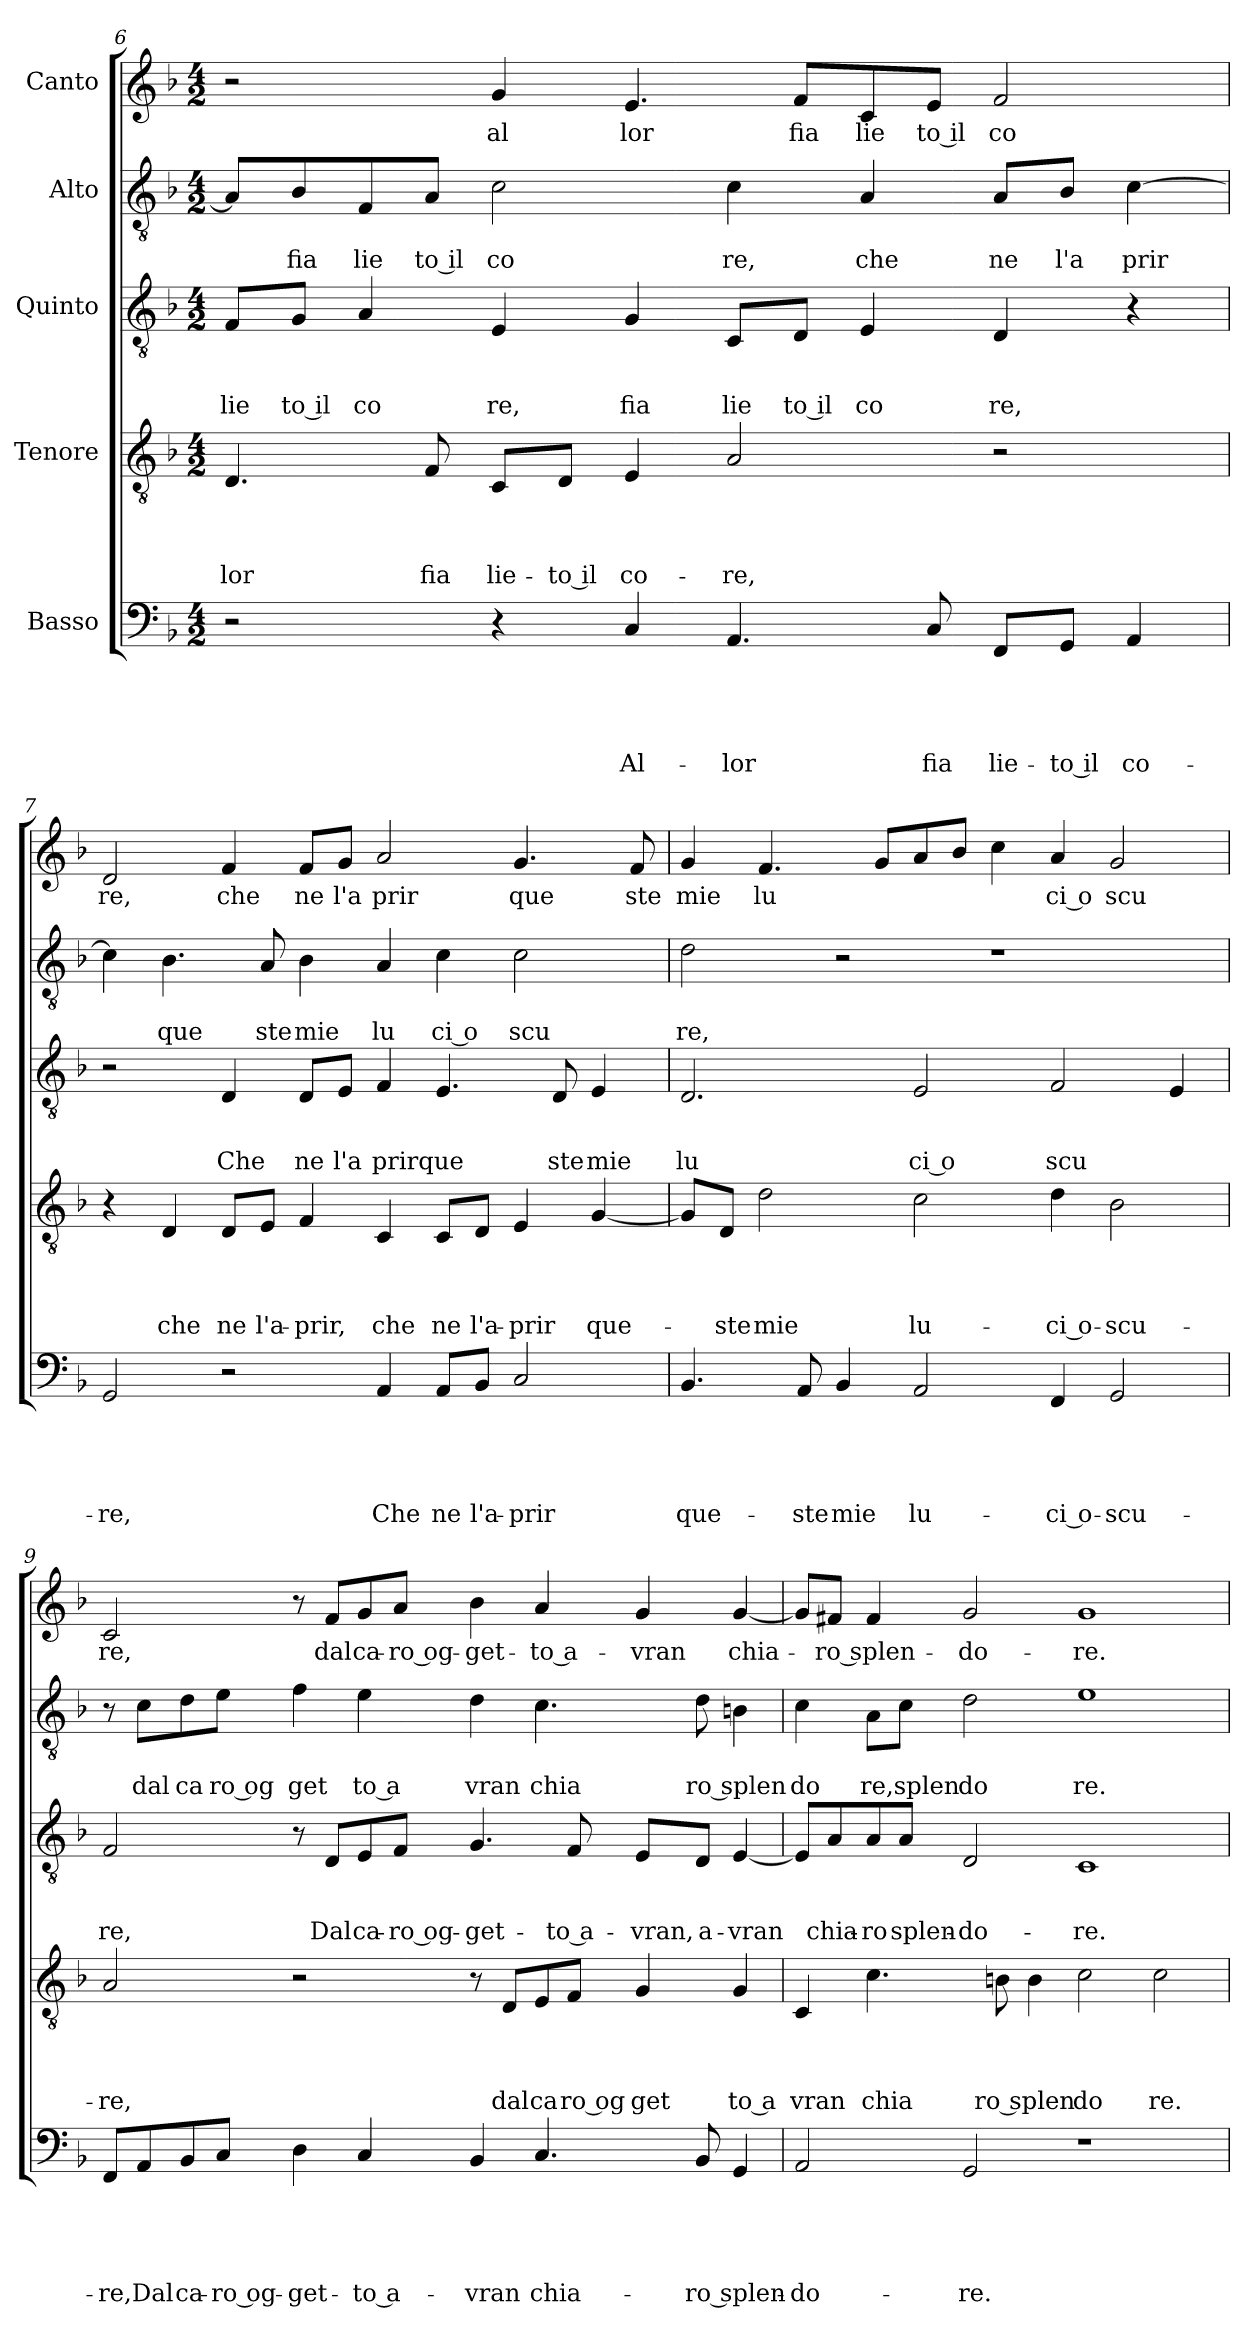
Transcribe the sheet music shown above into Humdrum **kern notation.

**kern	**text	**text	**text	**text	**text	**kern	**text	**text	**text	**text	**kern	**text	**text	**text	**kern	**text	**text	**kern	**text
*part5	*part5	*part5	*part5	*part5	*part5	*part4	*part4	*part4	*part4	*part4	*part3	*part3	*part3	*part3	*part2	*part2	*part2	*part1	*part1
*staff5	*staff5	*staff5	*staff5	*staff5	*staff5	*staff4	*staff4	*staff4	*staff4	*staff4	*staff3	*staff3	*staff3	*staff3	*staff2	*staff2	*staff2	*staff1	*staff1
*I"Basso	*	*	*	*	*	*I"Tenore	*	*	*	*	*I"Quinto	*	*	*	*I"Alto	*	*	*I"Canto	*
!!LO:LB:g=z
*clefF4	*	*	*	*	*	*clefGv2	*	*	*	*	*clefGv2	*	*	*	*clefGv2	*	*	*clefG2	*
*k[b-]	*	*	*	*	*	*k[b-]	*	*	*	*	*k[b-]	*	*	*	*k[b-]	*	*	*k[b-]	*
*F:	*	*	*	*	*	*F:	*	*	*	*	*F:	*	*	*	*F:	*	*	*F:	*
*M4/2	*	*	*	*	*	*M4/2	*	*	*	*	*M4/2	*	*	*	*M4/2	*	*	*M4/2	*
=6	=6	=6	=6	=6	=6	=6	=6	=6	=6	=6	=6	=6	=6	=6	=6	=6	=6	=6	=6
!	!	!	!	!	!	!	!	!	!	!LO:LY:b	!	!	!	!LO:LY:b	!	!	!	!	!
2r	.	.	.	.	.	4.D/	.	.	.	lor	8F/L	.	.	lie	8A/L]	.	.	2r	.
!	!	!	!	!	!	!	!	!	!	!	!	!	!	!LO:LY:b:rj	!	!	!LO:LY:b	!	!
.	.	.	.	.	.	.	.	.	.	.	8G/J	.	.	to il	8B-/	.	fia	.	.
!	!	!	!	!	!	!	!	!	!	!	!	!	!	!LO:LY:b	!	!	!LO:LY:b	!	!
.	.	.	.	.	.	.	.	.	.	.	4A/	.	.	co	8F/	.	lie	.	.
!	!	!	!	!	!	!	!	!	!	!LO:LY:b	!	!	!	!	!	!	!LO:LY:b:rj	!	!
.	.	.	.	.	.	8F/	.	.	.	fia	.	.	.	.	8A/J	.	to il	.	.
!	!	!	!	!	!	!	!	!	!	!LO:LY:b	!	!	!	!LO:LY:b	!	!	!LO:LY:b	!	!LO:LY:b
4r	.	.	.	.	.	8C/L	.	.	.	lie-	4E/	.	.	re,	2c\	.	co	4g/	al
!	!	!	!	!	!	!	!	!	!	!LO:LY:b:rj	!	!	!	!	!	!	!	!	!
.	.	.	.	.	.	8D/J	.	.	.	-to il	.	.	.	.	.	.	.	.	.
!	!	!	!	!	!LO:LY:b	!	!	!	!	!LO:LY:b	!	!	!	!LO:LY:b	!	!	!	!	!LO:LY:b
4C/	.	.	.	.	Al-	4E/	.	.	.	co-	4G/	.	.	fia	.	.	.	4.e/	lor
!	!	!	!	!	!LO:LY:b	!	!	!	!	!LO:LY:b	!	!	!	!LO:LY:b	!	!	!LO:LY:b	!	!
4.AA/	.	.	.	.	-lor	2A/	.	.	.	-re,	8C/L	.	.	lie	4c\	.	re,	.	.
!	!	!	!	!	!	!	!	!	!	!	!	!	!	!LO:LY:b:rj	!	!	!	!	!LO:LY:b
.	.	.	.	.	.	.	.	.	.	.	8D/J	.	.	to il	.	.	.	8f/L	fia
!	!	!	!	!	!	!	!	!	!	!	!	!	!	!LO:LY:b	!	!	!LO:LY:b	!	!LO:LY:b
.	.	.	.	.	.	.	.	.	.	.	4E/	.	.	co	4A/	.	che	8c/	lie
!	!	!	!	!	!LO:LY:b	!	!	!	!	!	!	!	!	!	!	!	!	!	!LO:LY:b:rj
8C/	.	.	.	.	fia	.	.	.	.	.	.	.	.	.	.	.	.	8e/J	to il
!	!	!	!	!	!LO:LY:b	!	!	!	!	!	!	!	!	!LO:LY:b	!	!	!LO:LY:b	!	!LO:LY:b
8FF/L	.	.	.	.	lie-	2r	.	.	.	.	4D/	.	.	re,	8A/L	.	ne	2f/	co
!	!	!	!	!	!LO:LY:b:rj	!	!	!	!	!	!	!	!	!	!	!	!LO:LY:b	!	!
8GG/J	.	.	.	.	-to il	.	.	.	.	.	.	.	.	.	8B-/J	.	l'a	.	.
!	!	!	!	!	!LO:LY:b	!	!	!	!	!	!	!	!	!	!	!	!LO:LY:b	!	!
4AA/	.	.	.	.	co-	.	.	.	.	.	4r	.	.	.	[>4c\	.	prir	.	.
=7	=7	=7	=7	=7	=7	=7	=7	=7	=7	=7	=7	=7	=7	=7	=7	=7	=7	=7	=7
!	!	!	!	!	!LO:LY:b	!	!	!	!	!	!	!	!	!	!	!	!	!	!LO:LY:b
2GG/	.	.	.	.	-re,	4r	.	.	.	.	2r	.	.	.	4c\]	.	.	2d/	re,
!	!	!	!	!	!	!	!	!	!	!LO:LY:b	!	!	!	!	!	!	!LO:LY:b	!	!
.	.	.	.	.	.	4D/	.	.	.	che	.	.	.	.	4.B-\	.	que	.	.
!	!	!	!	!	!	!	!	!	!	!LO:LY:b	!	!	!	!LO:LY:b	!	!	!	!	!LO:LY:b
2r	.	.	.	.	.	8D/L	.	.	.	ne	4D/	.	.	Che	.	.	.	4f/	che
!	!	!	!	!	!	!	!	!	!	!LO:LY:b	!	!	!	!	!	!	!LO:LY:b	!	!
.	.	.	.	.	.	8E/J	.	.	.	l'a-	.	.	.	.	8A/	.	ste	.	.
!	!	!	!	!	!	!	!	!	!	!LO:LY:b	!	!	!	!LO:LY:b	!	!	!LO:LY:b	!	!LO:LY:b
.	.	.	.	.	.	4F/	.	.	.	-prir,	8D/L	.	.	ne	4B-\	.	mie	8f/L	ne
!	!	!	!	!	!	!	!	!	!	!	!	!	!	!LO:LY:b	!	!	!	!	!LO:LY:b
.	.	.	.	.	.	.	.	.	.	.	8E/J	.	.	l'a	.	.	.	8g/J	l'a
!	!	!	!	!	!LO:LY:b	!	!	!	!	!LO:LY:b	!	!	!	!LO:LY:b	!	!	!LO:LY:b	!	!LO:LY:b
4AA/	.	.	.	.	Che	4C/	.	.	.	che	4F/	.	.	prirque	4A/	.	lu	2a/	prir
!	!	!	!	!	!LO:LY:b	!	!	!	!	!LO:LY:b	!	!	!	!	!	!	!LO:LY:b:rj	!	!
8AA/L	.	.	.	.	ne	8C/L	.	.	.	ne	4.E/	.	.	.	4c\	.	ci o	.	.
!	!	!	!	!	!LO:LY:b	!	!	!	!	!LO:LY:b	!	!	!	!	!	!	!	!	!
8BB-/J	.	.	.	.	l'a-	8D/J	.	.	.	l'a-	.	.	.	.	.	.	.	.	.
!	!	!	!	!	!LO:LY:b	!	!	!	!	!LO:LY:b	!	!	!	!	!	!	!LO:LY:b	!	!LO:LY:b
2C/	.	.	.	.	-prir	4E/	.	.	.	-prir	.	.	.	.	2c\	.	scu	4.g/	que
!	!	!	!	!	!	!	!	!	!	!	!	!	!	!LO:LY:b	!	!	!	!	!
.	.	.	.	.	.	.	.	.	.	.	8D/	.	.	ste	.	.	.	.	.
!	!	!	!	!	!	!	!	!	!	!LO:LY:b	!	!	!	!LO:LY:b	!	!	!	!	!
.	.	.	.	.	.	[<4G/	.	.	.	que-	4E/	.	.	mie	.	.	.	.	.
!	!	!	!	!	!	!	!	!	!	!	!	!	!	!	!	!	!	!	!LO:LY:b
.	.	.	.	.	.	.	.	.	.	.	.	.	.	.	.	.	.	8f/	ste
=8	=8	=8	=8	=8	=8	=8	=8	=8	=8	=8	=8	=8	=8	=8	=8	=8	=8	=8	=8
!	!	!	!	!	!LO:LY:b	!	!	!	!	!	!	!	!	!LO:LY:b	!	!	!LO:LY:b	!	!LO:LY:b
4.BB-/	.	.	.	.	que-	8G/L]	.	.	.	.	2.D/	.	.	lu	2d\	.	re,	4g/	mie
!	!	!	!	!	!	!	!	!	!	!LO:LY:b	!	!	!	!	!	!	!	!	!
.	.	.	.	.	.	8D/J	.	.	.	-ste	.	.	.	.	.	.	.	.	.
!	!	!	!	!	!	!	!	!	!	!LO:LY:b	!	!	!	!	!	!	!	!	!LO:LY:b
.	.	.	.	.	.	2d\	.	.	.	mie	.	.	.	.	.	.	.	4.f/	lu
!	!	!	!	!	!LO:LY:b	!	!	!	!	!	!	!	!	!	!	!	!	!	!
8AA/	.	.	.	.	-ste	.	.	.	.	.	.	.	.	.	.	.	.	.	.
!	!	!	!	!	!LO:LY:b	!	!	!	!	!	!	!	!	!	!	!	!	!	!
4BB-/	.	.	.	.	mie	.	.	.	.	.	.	.	.	.	2r	.	.	.	.
.	.	.	.	.	.	.	.	.	.	.	.	.	.	.	.	.	.	8g/L	.
!	!	!	!	!	!LO:LY:b	!	!	!	!	!LO:LY:b	!	!	!	!LO:LY:b:rj	!	!	!	!	!
2AA/	.	.	.	.	lu-	2c\	.	.	.	lu-	2E/	.	.	ci o	.	.	.	8a/	.
.	.	.	.	.	.	.	.	.	.	.	.	.	.	.	.	.	.	8b-/J	.
.	.	.	.	.	.	.	.	.	.	.	.	.	.	.	1r	.	.	4cc\	.
!	!	!	!	!	!LO:LY:b:rj	!	!	!	!	!LO:LY:b:rj	!	!	!	!LO:LY:b	!	!	!	!	!LO:LY:b:rj
4FF/	.	.	.	.	-ci o-	4d\	.	.	.	-ci o-	2F/	.	.	scu	.	.	.	4a/	ci o
!	!	!	!	!	!LO:LY:b	!	!	!	!	!LO:LY:b	!	!	!	!	!	!	!	!	!LO:LY:b
2GG/	.	.	.	.	-scu-	2B-\	.	.	.	-scu-	.	.	.	.	.	.	.	2g/	scu
.	.	.	.	.	.	.	.	.	.	.	4E/	.	.	.	.	.	.	.	.
!!LO:PB:g=z
=9	=9	=9	=9	=9	=9	=9	=9	=9	=9	=9	=9	=9	=9	=9	=9	=9	=9	=9	=9
!	!	!	!	!	!LO:LY:b	!	!	!	!	!LO:LY:b	!	!	!	!LO:LY:b	!	!	!	!	!LO:LY:b
8FF/L	.	.	.	.	-re,	2A/	.	.	.	-re,	2F/	.	.	re,	8r	.	.	2c/	re,
!	!	!	!	!	!LO:LY:b	!	!	!	!	!	!	!	!	!	!	!	!LO:LY:b	!	!
8AA/	.	.	.	.	Dal	.	.	.	.	.	.	.	.	.	8c\L	.	dal	.	.
!	!	!	!	!	!LO:LY:b	!	!	!	!	!	!	!	!	!	!	!	!LO:LY:b	!	!
8BB-/	.	.	.	.	ca-	.	.	.	.	.	.	.	.	.	8d\	.	ca	.	.
!	!	!	!	!	!LO:LY:b:rj	!	!	!	!	!	!	!	!	!	!	!	!LO:LY:b:rj	!	!
8C/J	.	.	.	.	-ro og-	.	.	.	.	.	.	.	.	.	8e\J	.	ro og	.	.
!	!	!	!	!	!LO:LY:b	!	!	!	!	!	!	!	!	!	!	!	!LO:LY:b	!	!
4D\	.	.	.	.	-get-	2r	.	.	.	.	8r	.	.	.	4f\	.	get	8r	.
!	!	!	!	!	!	!	!	!	!	!	!	!	!	!LO:LY:b	!	!	!	!	!LO:LY:b
.	.	.	.	.	.	.	.	.	.	.	8D/L	.	.	Dal	.	.	.	8f/L	dal
!	!	!	!	!	!LO:LY:b:rj	!	!	!	!	!	!	!	!	!LO:LY:b	!	!	!LO:LY:b:rj	!	!LO:LY:b
4C/	.	.	.	.	-to a-	.	.	.	.	.	8E/	.	.	ca-	4e\	.	to a	8g/	ca-
!	!	!	!	!	!	!	!	!	!	!	!	!	!	!LO:LY:b:rj	!	!	!	!	!LO:LY:b:rj
.	.	.	.	.	.	.	.	.	.	.	8F/J	.	.	-ro og-	.	.	.	8a/J	-ro og-
!	!	!	!	!	!LO:LY:b	!	!	!	!	!	!	!	!	!LO:LY:b	!	!	!LO:LY:b	!	!LO:LY:b
4BB-/	.	.	.	.	-vran	8r	.	.	.	.	4.G/	.	.	-get-	4d\	.	vran	4b-\	-get-
!	!	!	!	!	!	!	!	!	!	!LO:LY:b	!	!	!	!	!	!	!	!	!
.	.	.	.	.	.	8D/L	.	.	.	dal	.	.	.	.	.	.	.	.	.
!	!	!	!	!	!LO:LY:b	!	!	!	!	!LO:LY:b	!	!	!	!	!	!	!LO:LY:b	!	!LO:LY:b:rj
4.C/	.	.	.	.	chia-	8E/	.	.	.	ca	.	.	.	.	4.c\	.	chia	4a/	-to a-
!	!	!	!	!	!	!	!	!	!	!LO:LY:b:rj	!	!	!	!LO:LY:b:rj	!	!	!	!	!
.	.	.	.	.	.	(8F/J	.	.	.	ro og	8F/	.	.	-to a-	.	.	.	.	.
!	!	!	!	!	!	!	!	!	!	!LO:LY:b	!	!	!	!LO:LY:b	!	!	!	!	!LO:LY:b
.	.	.	.	.	.	4G/	.	.	.	get	8E/L	.	.	-vran,	.	.	.	4g/	-vran
!	!	!	!	!	!LO:LY:b	!	!	!	!	!	!	!	!	!LO:LY:b	!	!	!LO:LY:b	!	!
8BB-/	.	.	.	.	-ro splen-	.	.	.	.	.	8D/J	.	.	a-	8d\	.	ro splen	.	.
!	!	!	!	!	!	!	!	!	!	!LO:LY:b:rj	!	!	!	!LO:LY:b	!	!	!	!	!LO:LY:b
4GG/	.	.	.	.	.	4G/	.	.	.	to a	[<4E/	.	.	-vran	4Bn\	.	.	[<4g/	chia-
=10	=10	=10	=10	=10	=10	=10	=10	=10	=10	=10	=10	=10	=10	=10	=10	=10	=10	=10	=10
!	!	!	!	!	!LO:LY:b	!	!	!	!	!LO:LY:b	!	!	!	!	!	!	!LO:LY:b	!	!
2AA/	.	.	.	.	-do-	4C/	.	.	.	vran	8E/L]	.	.	.	4c\	.	do	8g/L]	.
!	!	!	!	!	!	!	!	!	!	!	!	!	!	!LO:LY:b	!	!	!	!	!LO:LY:b
.	.	.	.	.	.	.	.	.	.	.	8A/	.	.	chia-	.	.	.	8f#X/J	-ro splen-
!	!	!	!	!	!	!	!	!	!	!LO:LY:b	!	!	!	!LO:LY:b	!	!	!LO:LY:b	!	!
.	.	.	.	.	.	4.c\	.	.	.	chia	8A/	.	.	-ro	8A\L	.	re,	4f#/	.
!	!	!	!	!	!	!	!	!	!	!	!	!	!	!LO:LY:b	!	!	!LO:LY:b	!	!
.	.	.	.	.	.	.	.	.	.	.	8A/J	.	.	splen-	8c\J	.	splen	.	.
!	!	!	!	!	!LO:LY:b	!	!	!	!	!	!	!	!	!LO:LY:b	!	!	!LO:LY:b	!	!LO:LY:b
2GG/	.	.	.	.	-re.	.	.	.	.	.	2D/	.	.	-do-	2d\	.	do	2g/	-do-
!	!	!	!	!	!	!	!	!	!	!LO:LY:b	!	!	!	!	!	!	!	!	!
.	.	.	.	.	.	8Bn\	.	.	.	ro splen	.	.	.	.	.	.	.	.	.
.	.	.	.	.	.	4B\	.	.	.	.	.	.	.	.	.	.	.	.	.
!	!	!	!	!	!	!	!	!	!	!LO:LY:b	!	!	!	!LO:LY:b	!	!	!LO:LY:b	!	!LO:LY:b
1r	.	.	.	.	.	2c\	.	.	.	do	1C	.	.	-re.	1e	.	re.	1g	-re.
!	!	!	!	!	!	!	!	!	!	!LO:LY:b	!	!	!	!	!	!	!	!	!
.	.	.	.	.	.	2c\	.	.	.	re.	.	.	.	.	.	.	.	.	.
=	=	=	=	=	=	=	=	=	=	=	=	=	=	=	=	=	=	=	=
*-	*-	*-	*-	*-	*-	*-	*-	*-	*-	*-	*-	*-	*-	*-	*-	*-	*-	*-	*-
